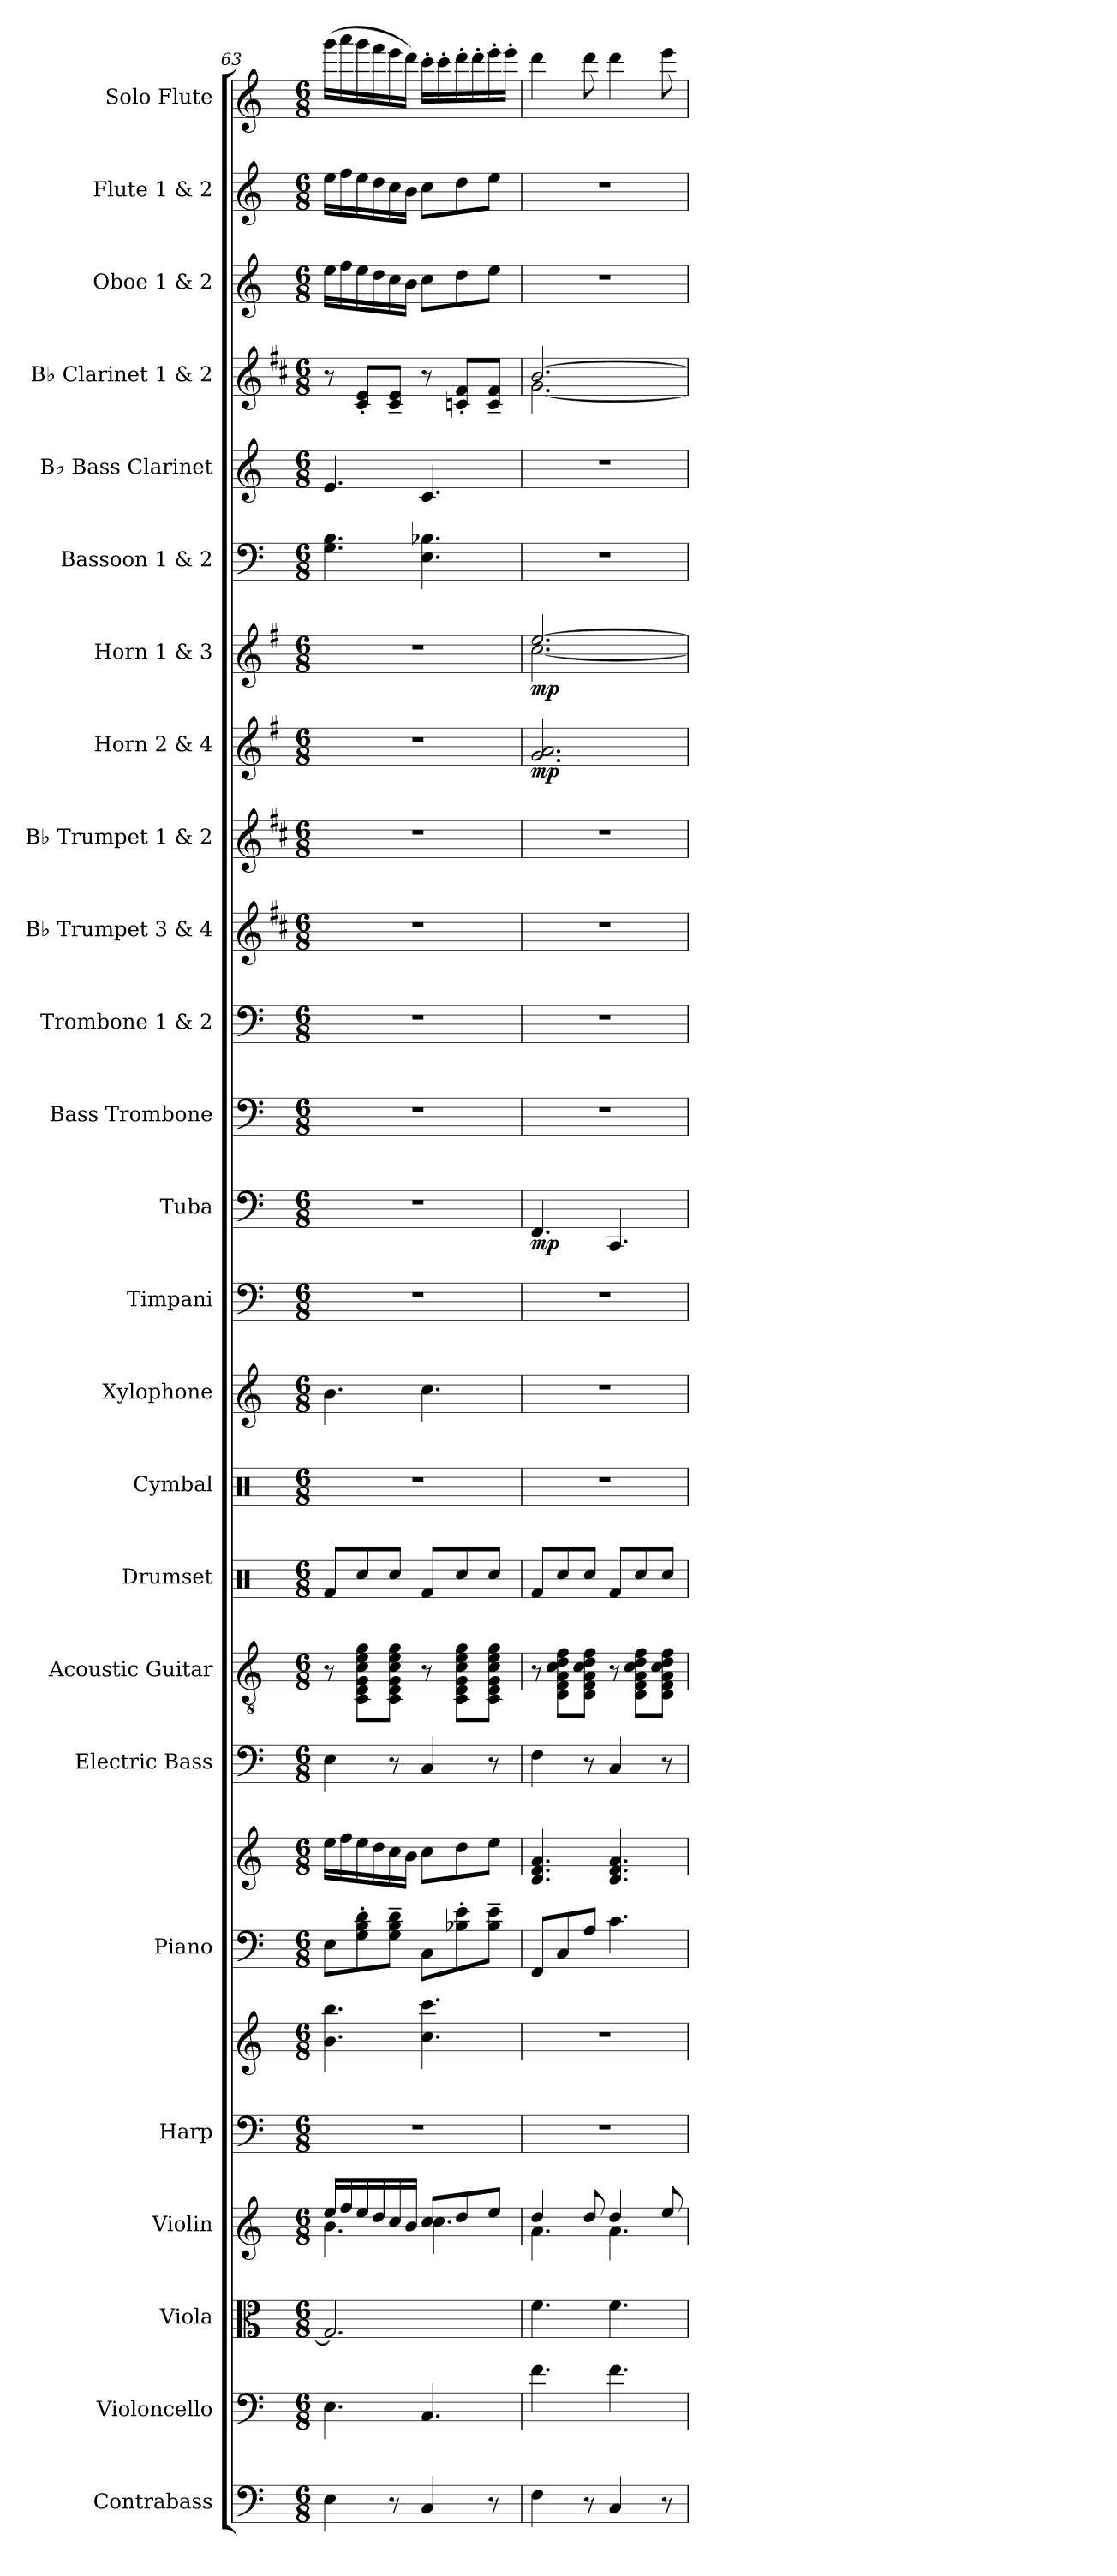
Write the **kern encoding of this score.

**kern	**kern	**kern	**kern	**kern	**kern	**kern	**kern	**kern	**kern	**kern	**kern	**kern	**kern	**kern	**dynam	**kern	**kern	**kern	**kern	**kern	**dynam	**kern	**dynam	**kern	**kern	**kern	**kern	**kern	**kern
*part25	*part24	*part23	*part22	*part21	*part21	*part20	*part20	*part19	*part18	*part17	*part16	*part15	*part14	*part13	*part13	*part12	*part11	*part10	*part9	*part8	*part8	*part7	*part7	*part6	*part5	*part4	*part3	*part2	*part1
*staff27	*staff26	*staff25	*staff24	*staff23	*staff22	*staff21	*staff20	*staff19	*staff18	*staff17	*staff16	*staff15	*staff14	*staff13	*staff13	*staff12	*staff11	*staff10	*staff9	*staff8	*staff8	*staff7	*staff7	*staff6	*staff5	*staff4	*staff3	*staff2	*staff1
*I"Contrabass	*I"Violoncello	*I"Viola	*I"Violin	*I"Harp	*	*I"Piano	*	*I"Electric Bass	*I"Acoustic Guitar	*I"Drumset	*I"Cymbal	*I"Xylophone	*I"Timpani	*I"Tuba	*	*I"Bass Trombone	*I"Trombone 1 &amp; 2	*I"B♭ Trumpet 3 &amp; 4	*I"B♭ Trumpet 1 &amp; 2	*I"Horn 2 &amp; 4	*	*I"Horn 1 &amp; 3	*	*I"Bassoon 1 &amp; 2	*I"B♭ Bass Clarinet	*I"B♭ Clarinet 1 &amp; 2	*I"Oboe 1 &amp; 2	*I"Flute 1 &amp; 2	*I"Solo Flute
*I'Cb.	*I'Vc.	*I'Vla.	*I'Vln.	*I'Hrp.	*	*I'Pno.	*	*I'El. B.	*I'Guit.	*I'D. Set	*I'Cym.	*I'Xyl.	*I'Timp.	*I'Tba.	*	*I'B. Tbn.	*I'Tbn. 1, 2	*I'B♭ Tpt. 3, 4	*I'B♭ Tpt. 1, 2	*I'Hn. 2, 4	*	*I'Hn. 1, 3	*	*I'Bsn. 1, 2	*I'B♭ B. Cl.	*I'B♭ Cl. 1, 2	*I'Ob. 1, 2	*I'Fl. 1, 2	*I'Solo
*clefF4	*clefF4	*clefC3	*clefG2	*clefF4	*clefG2	*clefF4	*clefG2	*clefF4	*clefGv2	*clefX	*clefX	*clefG2	*clefF4	*clefF4	*	*clefF4	*clefF4	*clefG2	*clefG2	*clefG2	*	*clefG2	*	*clefF4	*clefG2	*clefG2	*clefG2	*clefG2	*clefG2
*ITrd7c12	*	*	*	*	*	*	*	*ITrd7c12	*	*	*	*ITrd-14c-24	*	*	*	*	*	*ITrd1c2	*ITrd1c2	*ITrd4c7	*	*ITrd4c7	*	*	*ITrd8c14	*ITrd1c2	*	*	*
*k[]	*k[]	*k[]	*k[]	*k[]	*k[]	*k[]	*k[]	*k[]	*k[]	*k[]	*k[]	*k[]	*k[]	*k[]	*	*k[]	*k[]	*k[]	*k[]	*k[]	*	*k[]	*	*k[]	*k[]	*k[]	*k[]	*k[]	*k[]
*M6/8	*M6/8	*M6/8	*M6/8	*M6/8	*M6/8	*M6/8	*M6/8	*M6/8	*M6/8	*M6/8	*M6/8	*M6/8	*M6/8	*M6/8	*	*M6/8	*M6/8	*M6/8	*M6/8	*M6/8	*	*M6/8	*	*M6/8	*M6/8	*M6/8	*M6/8	*M6/8	*M6/8
=63	=63	=63	=63	=63	=63	=63	=63	=63	=63	=63	=63	=63	=63	=63	=63	=63	=63	=63	=63	=63	=63	=63	=63	=63	=63	=63	=63	=63	=63
*	*	*	*^	*	*	*	*	*	*	*	*	*	*	*	*	*	*	*	*	*	*	*	*	*	*	*	*	*	*
4EE\	4.E\	2.G/]	16ee/LL	4.b\	2.r	4.b\ 4.bb\	8E\L	16ee\LL	4EE\	8r	8Rf/L	2.r	4.bbb\	2.r	2.r	.	2.r	2.r	2.r	2.r	2.r	.	2.r	.	4.G\ 4.B\	4.E/	8r	16ee\LL	16ee\LL	(>16ggg\LL
.	.	.	16ff/	.	.	.	.	16ff\	.	.	.	.	.	.	.	.	.	.	.	.	.	.	.	.	.	.	.	16ff\	16ff\	16aaa\
.	.	.	16ee/	.	.	.	8G\' 8B\' 8d\'	16ee\	.	8C\ 8E\ 8G\ 8c\ 8e\ 8g\L	8Rcc/	.	.	.	.	.	.	.	.	.	.	.	.	.	.	.	8B/' 8d/'L	16ee\	16ee\	16ggg\
.	.	.	16dd/	.	.	.	.	16dd\	.	.	.	.	.	.	.	.	.	.	.	.	.	.	.	.	.	.	.	16dd\	16dd\	16fff\
8r	.	.	16cc/	.	.	.	8G\~ 8B\~ 8d\~J	16cc\	8r	8C\ 8E\ 8G\ 8c\ 8e\ 8g\J	8Rcc/J	.	.	.	.	.	.	.	.	.	.	.	.	.	.	.	8B/~ 8d/~J	16cc\	16cc\	16eee\
.	.	.	16b/JJ	.	.	.	.	16b\JJ	.	.	.	.	.	.	.	.	.	.	.	.	.	.	.	.	.	.	.	16b\JJ	16b\JJ	16ddd\JJ)
4CC/	4.C/	.	8cc/L	4.cc\	.	4.cc\ 4.ccc\	8C\L	8cc\L	4CC/	8r	8Rf/L	.	4.cccc\	.	.	.	.	.	.	.	.	.	.	.	4.E\ 4.B-X\	4.C/	8r	8cc\L	8cc\L	16ccc'\LL
.	.	.	.	.	.	.	.	.	.	.	.	.	.	.	.	.	.	.	.	.	.	.	.	.	.	.	.	.	.	16ccc'\
.	.	.	8dd/	.	.	.	8B-X\' 8e\'	8dd\	.	8C\ 8E\ 8G\ 8c\ 8e\ 8g\L	8Rcc/	.	.	.	.	.	.	.	.	.	.	.	.	.	.	.	8B-X/' 8e/'L	8dd\	8dd\	16ddd'\
.	.	.	.	.	.	.	.	.	.	.	.	.	.	.	.	.	.	.	.	.	.	.	.	.	.	.	.	.	.	16ddd'\
8r	.	.	8ee/J	.	.	.	8B-\~ 8e\~J	8ee\J	8r	8C\ 8E\ 8G\ 8c\ 8e\ 8g\J	8Rcc/J	.	.	.	.	.	.	.	.	.	.	.	.	.	.	.	8B-/~ 8e/~J	8ee\J	8ee\J	16eee'\
.	.	.	.	.	.	.	.	.	.	.	.	.	.	.	.	.	.	.	.	.	.	.	.	.	.	.	.	.	.	16eee'\JJ
=64	=64	=64	=64	=64	=64	=64	=64	=64	=64	=64	=64	=64	=64	=64	=64	=64	=64	=64	=64	=64	=64	=64	=64	=64	=64	=64	=64	=64	=64	=64
*	*	*	*	*	*	*	*	*	*	*	*	*	*	*	*	*	*	*	*	*	*	*	*^	*	*	*	*^	*	*	*
!	!	!	!	!	!	!	!	!	!	!	!	!	!	!	!	!LO:DY:b	!	!	!	!	!	!LO:DY:b	!	!	!LO:DY:b	!	!	!	!	!	!	!
4FF\	4.f\	4.f\	4dd/	4.a\	2.r	2.r	8FF/L	4.d/ 4.f/ 4.a/	4FF\	8r	8Rf/L	2.r	2.r	2.r	4.FF/	mp	2.r	2.r	2.r	2.r	2.c/ 2.d/	mp	[2.a/	[2.f\	mp	2.r	2.r	[2.a/	[2.f\	2.r	2.r	4ddd\
.	.	.	.	.	.	.	8C/	.	.	8D\ 8F\ 8A\ 8c\ 8d\ 8f\L	8Rcc/	.	.	.	.	.	.	.	.	.	.	.	.	.	.	.	.	.	.	.	.	.
8r	.	.	8dd/	.	.	.	8A/J	.	8r	8D\ 8F\ 8A\ 8c\ 8d\ 8f\J	8Rcc/J	.	.	.	.	.	.	.	.	.	.	.	.	.	.	.	.	.	.	.	.	8ddd\
4CC/	4.f\	4.f\	4dd/	4.a\	.	.	4.c\	4.d/ 4.f/ 4.a/	4CC/	8r	8Rf/L	.	.	.	4.CC/	.	.	.	.	.	.	.	.	.	.	.	.	.	.	.	.	4ddd\
.	.	.	.	.	.	.	.	.	.	8D\ 8F\ 8A\ 8c\ 8d\ 8f\L	8Rcc/	.	.	.	.	.	.	.	.	.	.	.	.	.	.	.	.	.	.	.	.	.
8r	.	.	8ee/	.	.	.	.	.	8r	8D\ 8F\ 8A\ 8c\ 8d\ 8f\J	8Rcc/J	.	.	.	.	.	.	.	.	.	.	.	.	.	.	.	.	.	.	.	.	8eee\
*	*	*	*v	*v	*	*	*	*	*	*	*	*	*	*	*	*	*	*	*	*	*	*	*v	*v	*	*	*	*v	*v	*	*	*
=	=	=	=	=	=	=	=	=	=	=	=	=	=	=	=	=	=	=	=	=	=	=	=	=	=	=	=	=	=
*-	*-	*-	*-	*-	*-	*-	*-	*-	*-	*-	*-	*-	*-	*-	*-	*-	*-	*-	*-	*-	*-	*-	*-	*-	*-	*-	*-	*-	*-
